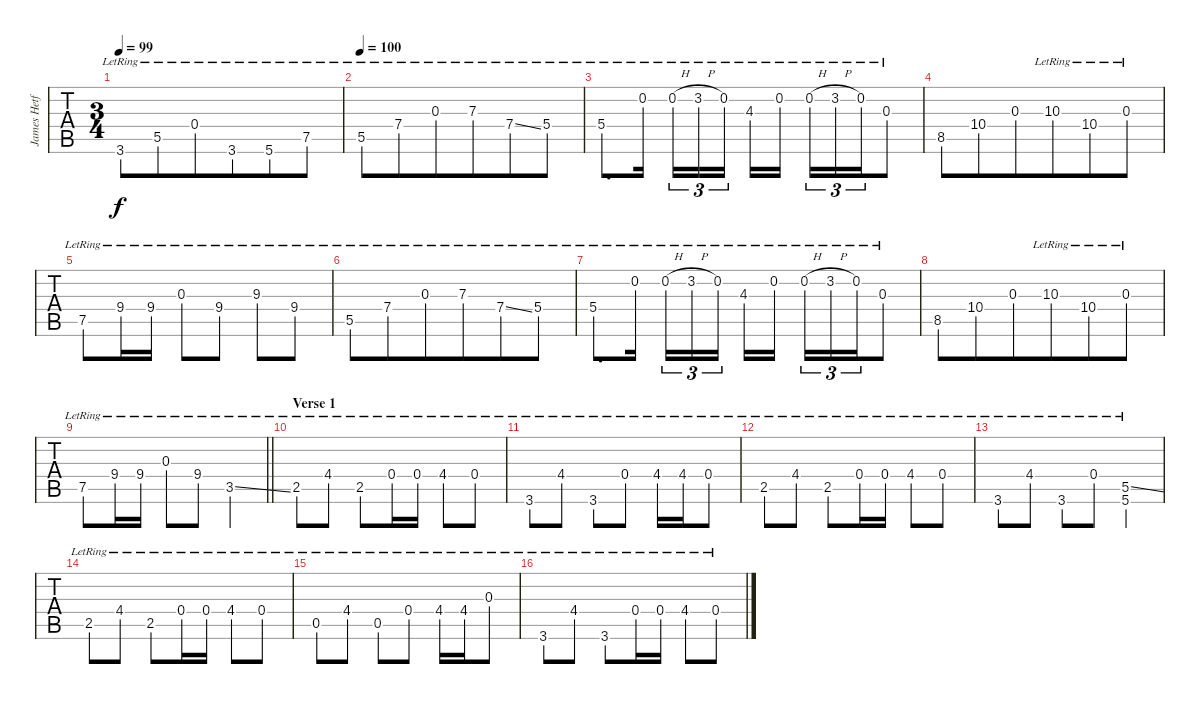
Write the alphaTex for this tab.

\track ("James Hetfield" "James Hetf") {instrument electricguitarjazz}
\staff {tabs}
\tuning (E4 B3 G3 D3 A2 E2) {hide}
\ts (3 4)
\tempo 99
\clef g2
\ks c
3.6{lr}.8{dy f} 5.5{lr}.8{beam merge} 0.4{lr}.8 3.6{lr}.8{beam merge} 5.6{lr}.8 7.5{lr}.8 |
\tempo 100
5.5{lr}.8 7.4{lr}.8{beam merge} 0.3{lr}.8 7.3{lr}.8{beam merge} 7.4{ss lr}.8 5.4{lr}.8 |
5.4{lr}.8{d} 0.2{lr}.16 0.2{h lr}.16{tu (3 2)} 3.2{h lr}.16{tu (3 2)} 0.2{lr}.16{tu (3 2) beam splitsecondary} 4.3{lr}.16{beam merge} 0.2{lr}.16 0.2{h lr}.16{tu (3 2) beam merge} 3.2{h lr}.16{tu (3 2) beam merge} 0.2{lr}.16{tu (3 2) beam merge} 0.3{lr}.8 |
8.5.8 10.4.8{beam merge} 0.3.8 10.3{lr}.8{beam merge} 10.4{lr}.8 0.3{lr}.8 |
7.5{lr}.8 9.4{lr}.16 9.4{lr}.16 0.3{lr}.8 9.4{lr}.8 9.3{lr}.8 9.4{lr}.8 |
5.5{lr}.8 7.4{lr}.8{beam merge} 0.3{lr}.8 7.3{lr}.8{beam merge} 7.4{ss lr}.8 5.4{lr}.8 |
5.4{lr}.8{d} 0.2{lr}.16 0.2{h lr}.16{tu (3 2)} 3.2{h lr}.16{tu (3 2)} 0.2{lr}.16{tu (3 2) beam splitsecondary} 4.3{lr}.16{beam merge} 0.2{lr}.16 0.2{h lr}.16{tu (3 2) beam merge} 3.2{h lr}.16{tu (3 2) beam merge} 0.2{lr}.16{tu (3 2) beam merge} 0.3{lr}.8 |
8.5.8 10.4.8{beam merge} 0.3.8 10.3{lr}.8{beam merge} 10.4{lr}.8 0.3{lr}.8 |
\barLineRight lightlight
7.5{lr}.8 9.4{lr}.16 9.4{lr}.16 0.3{lr}.8 9.4{lr}.8 3.5{ss lr}.4 |
\section ("" "Verse 1")
2.5{lr}.8 4.4{lr}.8 2.5{lr}.8 0.4{lr}.16 0.4{lr}.16 4.4{lr}.8 0.4{lr}.8 |
3.6{lr}.8 4.4{lr}.8 3.6{lr}.8 0.4{lr}.8 4.4{lr}.16 4.4{lr}.16 0.4{lr}.8 |
2.5{lr}.8 4.4{lr}.8 2.5{lr}.8 0.4{lr}.16 0.4{lr}.16 4.4{lr}.8 0.4{lr}.8 |
3.6{lr}.8 4.4{lr}.8 3.6{lr}.8 0.4{lr}.8 (5.5{ss lr} 5.6{lr}).4 |
2.5{lr}.8 4.4{lr}.8 2.5{lr}.8 0.4{lr}.16 0.4{lr}.16 4.4{lr}.8 0.4{lr}.8 |
0.5{lr}.8 4.4{lr}.8 0.5{lr}.8 0.4{lr}.8 4.4{lr}.16 4.4{lr}.16 0.3{lr}.8 |
3.6{lr}.8 4.4{lr}.8 3.6{lr}.8 0.4{lr}.16 0.4{lr}.16 4.4{lr}.8 0.4{lr}.8
